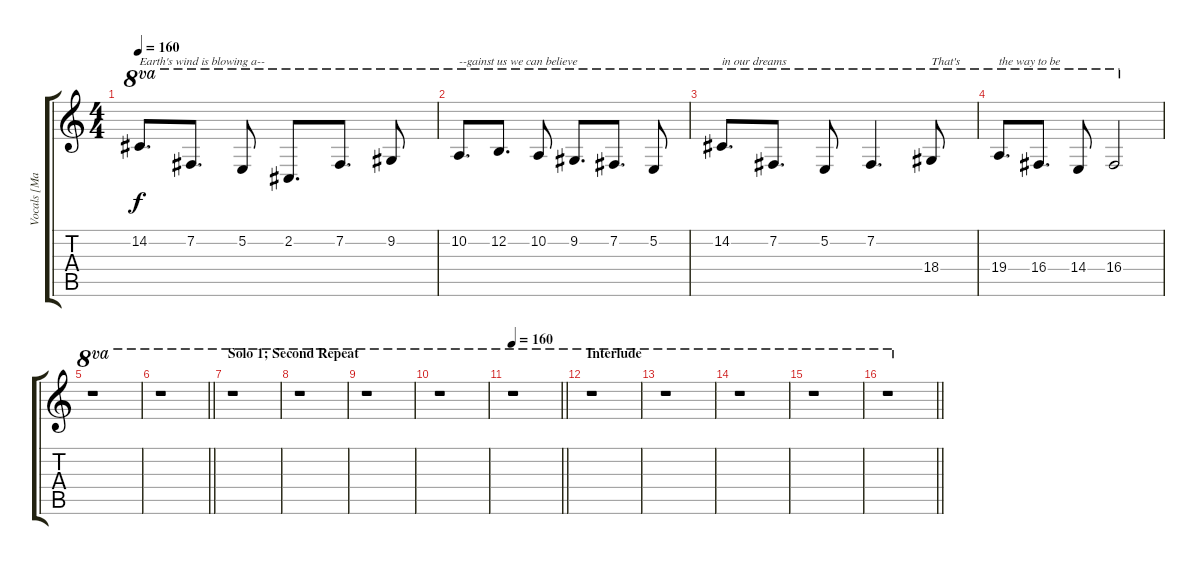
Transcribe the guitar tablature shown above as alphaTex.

\track ("Vocals [Martin]" "Vocals [Ma") {instrument lead6voice}
\staff {score tabs}
\tuning (E4 B3 G3 D3 A2 E2) {hide}
\ts (4 4)
\tempo 160
\clef g2
\ks c
14.2.8{d ot 8va txt "Earth's wind is blowing a--" dy f} 7.2.8{d ot 8va} 5.2.8{ot 8va} 2.2.8{d ot 8va} 7.2.8{d ot 8va} 9.2.8{ot 8va} |
10.2.8{d ot 8va txt "--gainst us we can believe "} 12.2.8{d ot 8va} 10.2.8{ot 8va} 9.2.8{d ot 8va} 7.2.8{d ot 8va} 5.2.8{ot 8va} |
14.2.8{d ot 8va txt "in our dreams"} 7.2.8{d ot 8va} 5.2.8{ot 8va} 7.2.4{d ot 8va} 18.4.8{ot 8va txt "That's"} |
19.4.8{d ot 8va txt "the way to be"} 16.4.8{d ot 8va} 14.4.8{ot 8va} 16.4.2{ot 8va} |
r.1{ot 8va} |
\barLineRight lightlight
r.1{ot 8va} |
\section ("" "Solo 1; Second Repeat")
r.1{ot 8va} |
r.1{ot 8va} |
r.1{ot 8va} |
r.1{ot 8va} |
\tempo 160
\barLineRight lightlight
r.1{ot 8va} |
\section ("" "Interlude")
r.1{ot 8va} |
r.1{ot 8va} |
r.1{ot 8va} |
r.1{ot 8va} |
\barLineRight lightlight
r.1{ot 8va}
